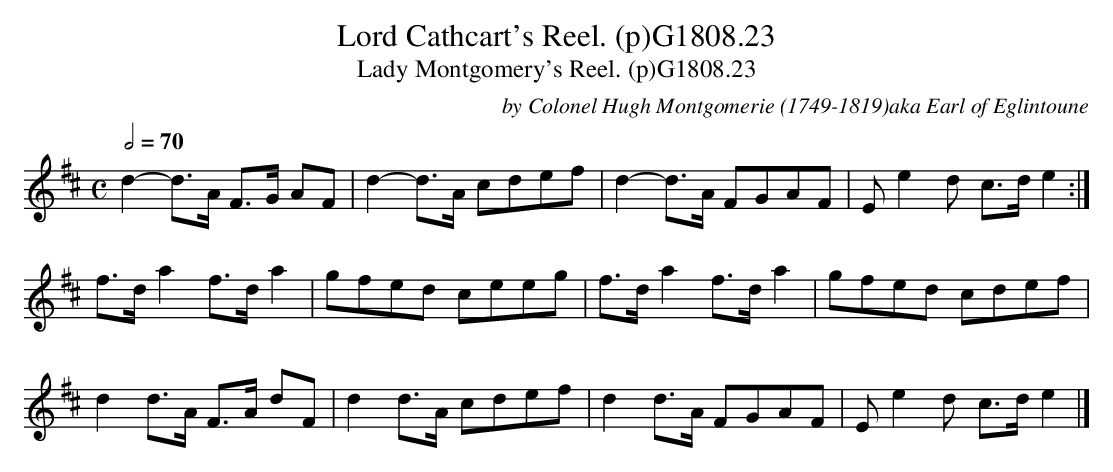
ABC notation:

X:1
T:Lord Cathcart's Reel. (p)G1808.23
T:Lady Montgomery's Reel. (p)G1808.23
M:C
L:1/8
Q:1/2=70
C:by Colonel Hugh Montgomerie (1749-1819)aka Earl of Eglintoune
K:Edor
d2-d>A F>G AF|d2-d>A cdef|d2-d>A FGAF|E e2 d c>d e2:|
f>d a2 f>d a2|gfed ceeg|f>d a2 f>d a2|gfed cdef|
d2 d>A F>A dF|d2 d>A cdef|d2 d>A FGAF|E e2 d c>d e2|]
